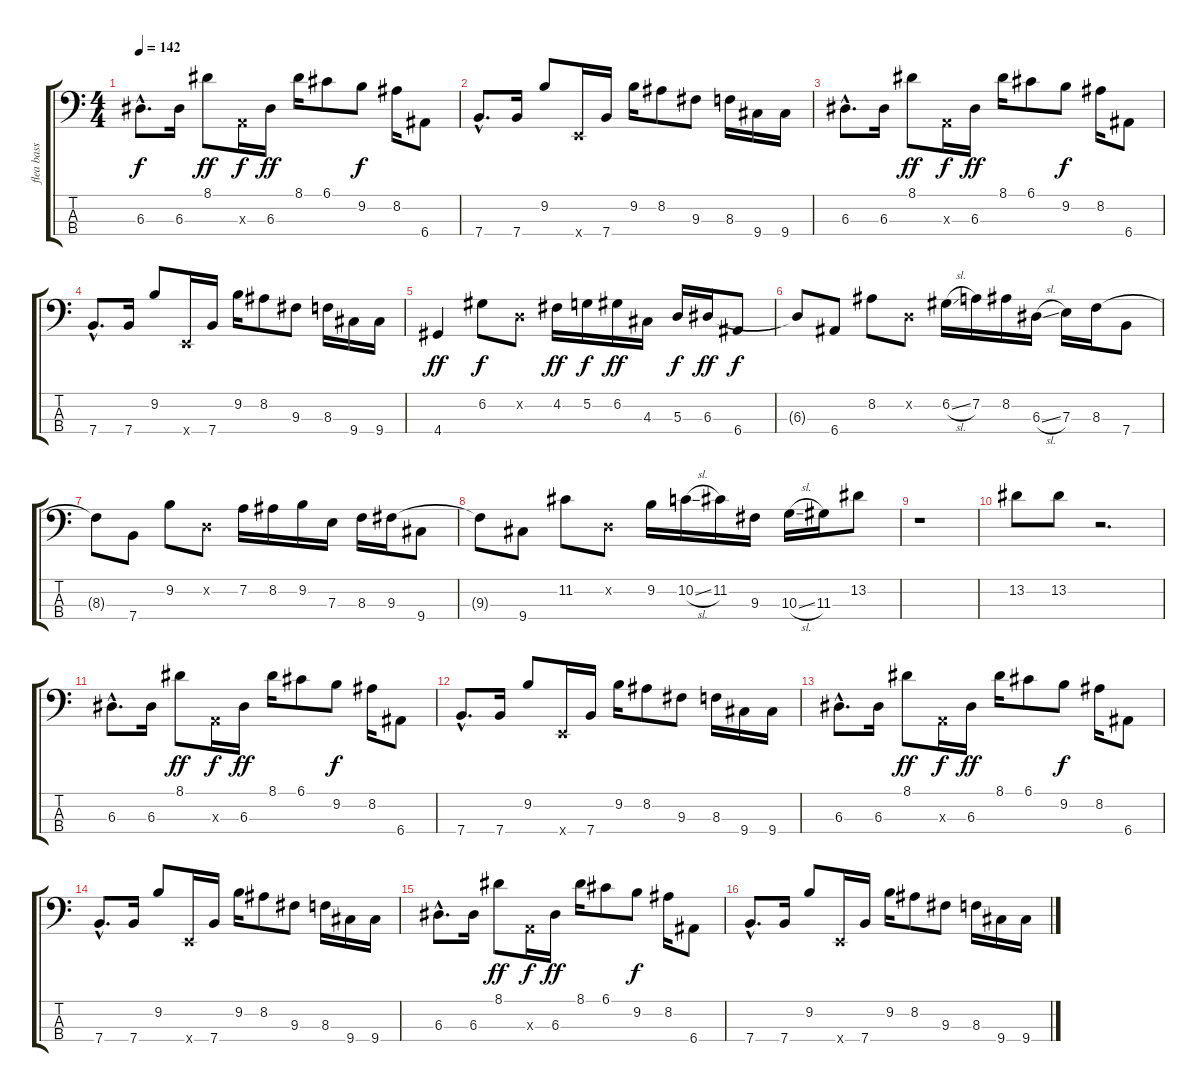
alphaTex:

\track ("flea bass" "flea bass") {instrument slapbass1}
\staff {score tabs}
\tuning (G2 D2 A1 E1) {hide}
\ts (4 4)
\tempo 142
\clef f4
\ks c
6.3{hac}.8{d dy f} 6.3.16 8.1.8{dy ff} 0.3{x}.16{dy f} 6.3.16{dy ff} 8.1.16 6.1.8 9.2.8{dy f} 8.2.16 6.4.8 |
7.4{hac}.8{d} 7.4.16 9.2.8 0.4{x}.16 7.4.16 9.2.16 8.2.8 9.3.8 8.3.16 9.4.16 9.4.16 |
6.3{hac}.8{d} 6.3.16 8.1.8{dy ff} 0.3{x}.16{dy f} 6.3.16{dy ff} 8.1.16 6.1.8 9.2.8{dy f} 8.2.16 6.4.8 |
7.4{hac}.8{d} 7.4.16 9.2.8 0.4{x}.16 7.4.16 9.2.16 8.2.8 9.3.8 8.3.16 9.4.16 9.4.16 |
4.4.4{dy ff} 6.2.8{dy f} 0.2{x}.8 4.2.16{dy ff} 5.2.16{dy f} 6.2.16{dy ff} 4.3.16 5.3.16{dy f} 6.3.16{dy ff} 6.4.8{dy f} |
6.3{t}.8 6.4.8 8.2.8 0.2{x}.8 6.2{sl}.16 7.2.16 8.2.16 6.3{sl}.16 7.3.16 8.3.16 7.4.8 |
8.3{t}.8 7.4.8 9.2.8 0.2{x}.8 7.2.16 8.2.16 9.2.16 7.3.16 8.3.16 9.3.16 9.4.8 |
9.3{t}.8 9.4.8 11.2.8 0.2{x}.8 9.2.16 10.2{sl}.16 11.2.16 9.3.16 10.3{sl}.16 11.3.16 13.2.8 |
r.1 |
13.2.8 13.2.8 r.2{d} |
6.3{hac}.8{d} 6.3.16 8.1.8{dy ff} 0.3{x}.16{dy f} 6.3.16{dy ff} 8.1.16 6.1.8 9.2.8{dy f} 8.2.16 6.4.8 |
7.4{hac}.8{d} 7.4.16 9.2.8 0.4{x}.16 7.4.16 9.2.16 8.2.8 9.3.8 8.3.16 9.4.16 9.4.16 |
6.3{hac}.8{d} 6.3.16 8.1.8{dy ff} 0.3{x}.16{dy f} 6.3.16{dy ff} 8.1.16 6.1.8 9.2.8{dy f} 8.2.16 6.4.8 |
7.4{hac}.8{d} 7.4.16 9.2.8 0.4{x}.16 7.4.16 9.2.16 8.2.8 9.3.8 8.3.16 9.4.16 9.4.16 |
6.3{hac}.8{d} 6.3.16 8.1.8{dy ff} 0.3{x}.16{dy f} 6.3.16{dy ff} 8.1.16 6.1.8 9.2.8{dy f} 8.2.16 6.4.8 |
7.4{hac}.8{d} 7.4.16 9.2.8 0.4{x}.16 7.4.16 9.2.16 8.2.8 9.3.8 8.3.16 9.4.16 9.4.16
